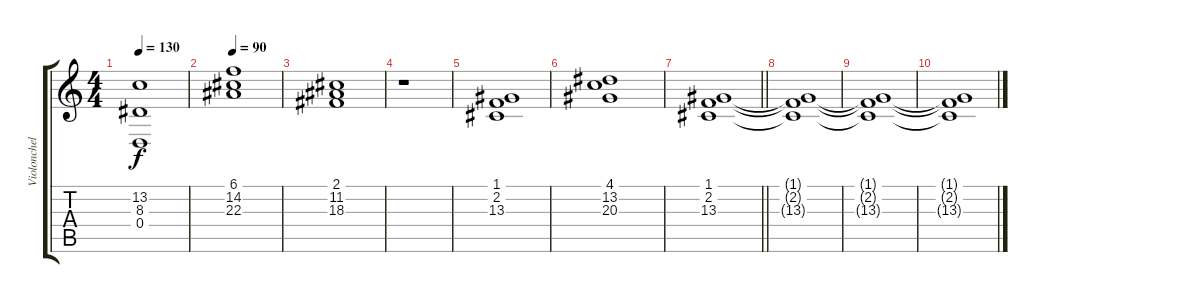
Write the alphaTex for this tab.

\track ("Violonchelo/pratnja" "Violonchel") {instrument cello}
\staff {score tabs}
\tuning (E4 B3 G3 D3 A2 E2) {hide}
\ts (4 4)
\tempo 130
\clef g2
\ks c
(13.2{t} 8.3{t} 0.4).1{dy f} |
\tempo 90
(6.1 14.2 22.3).1 |
(2.1 11.2 18.3).1 |
r.1 |
(1.1 2.2 13.3).1 |
(4.1 13.2 20.3).1 |
\barLineRight lightlight
(1.1 2.2 13.3).1{volume 0} |
(1.1{t} 2.2{t} 13.3{t}).1 |
(1.1{t} 2.2{t} 13.3{t}).1 |
(1.1{t} 2.2{t} 13.3{t}).1
